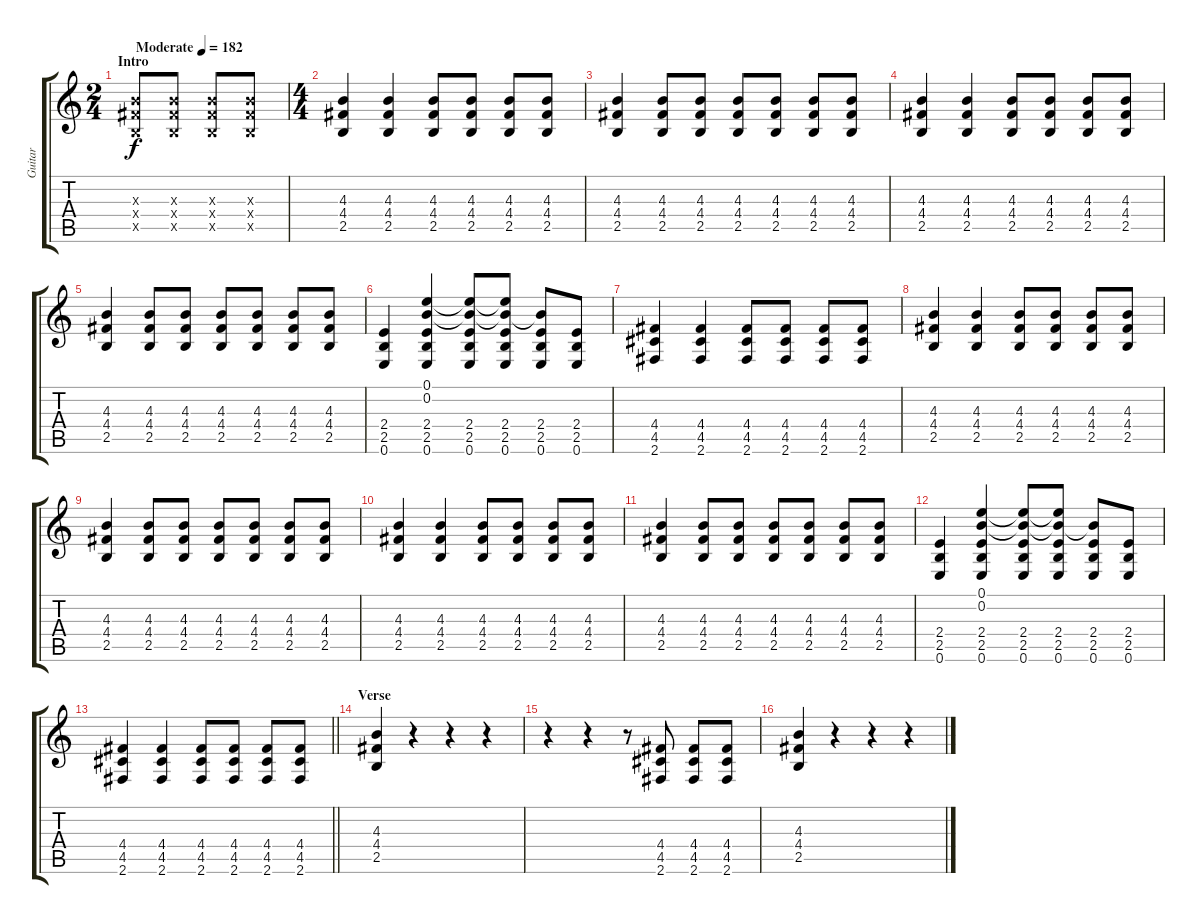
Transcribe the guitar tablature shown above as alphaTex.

\track ("Guitar" "Guitar") {instrument distortionguitar}
\staff {score tabs}
\tuning (E4 B3 G3 D3 A2 E2) {hide}
\ts (2 4)
\section ("" "Intro")
\tempo (182 "Moderate")
\clef g2
\ks c
(4.3{x} 4.4{x} 2.5{x}).8{dy f instrument distortionguitar} (4.3{x} 4.4{x} 2.5{x}).8 (4.3{x} 4.4{x} 2.5{x}).8 (4.3{x} 4.4{x} 2.5{x}).8 |
\ts (4 4)
(4.3 4.4 2.5).4 (4.3 4.4 2.5).4 (4.3 4.4 2.5).8 (4.3 4.4 2.5).8 (4.3 4.4 2.5).8 (4.3 4.4 2.5).8 |
(4.3 4.4 2.5).4 (4.3 4.4 2.5).8 (4.3 4.4 2.5).8 (4.3 4.4 2.5).8 (4.3 4.4 2.5).8 (4.3 4.4 2.5).8 (4.3 4.4 2.5).8 |
(4.3 4.4 2.5).4 (4.3 4.4 2.5).4 (4.3 4.4 2.5).8 (4.3 4.4 2.5).8 (4.3 4.4 2.5).8 (4.3 4.4 2.5).8 |
(4.3 4.4 2.5).4 (4.3 4.4 2.5).8 (4.3 4.4 2.5).8 (4.3 4.4 2.5).8 (4.3 4.4 2.5).8 (4.3 4.4 2.5).8 (4.3 4.4 2.5).8 |
(2.4 2.5 0.6).4 (0.1 0.2 2.4 2.5 0.6).4 (0.1{t} 0.2{t} 2.4 2.5 0.6).8 (0.1{t} 0.2{t} 2.4 2.5 0.6).8 (0.2{t} 2.4 2.5 0.6).8 (2.4 2.5 0.6).8 |
(4.4 4.5 2.6).4 (4.4 4.5 2.6).4 (4.4 4.5 2.6).8 (4.4 4.5 2.6).8 (4.4 4.5 2.6).8 (4.4 4.5 2.6).8 |
(4.3 4.4 2.5).4 (4.3 4.4 2.5).4 (4.3 4.4 2.5).8 (4.3 4.4 2.5).8 (4.3 4.4 2.5).8 (4.3 4.4 2.5).8 |
(4.3 4.4 2.5).4 (4.3 4.4 2.5).8 (4.3 4.4 2.5).8 (4.3 4.4 2.5).8 (4.3 4.4 2.5).8 (4.3 4.4 2.5).8 (4.3 4.4 2.5).8 |
(4.3 4.4 2.5).4 (4.3 4.4 2.5).4 (4.3 4.4 2.5).8 (4.3 4.4 2.5).8 (4.3 4.4 2.5).8 (4.3 4.4 2.5).8 |
(4.3 4.4 2.5).4 (4.3 4.4 2.5).8 (4.3 4.4 2.5).8 (4.3 4.4 2.5).8 (4.3 4.4 2.5).8 (4.3 4.4 2.5).8 (4.3 4.4 2.5).8 |
(2.4 2.5 0.6).4 (0.1 0.2 2.4 2.5 0.6).4 (0.1{t} 0.2{t} 2.4 2.5 0.6).8 (0.1{t} 0.2{t} 2.4 2.5 0.6).8 (0.2{t} 2.4 2.5 0.6).8 (2.4 2.5 0.6).8 |
\barLineRight lightlight
(4.4 4.5 2.6).4 (4.4 4.5 2.6).4 (4.4 4.5 2.6).8 (4.4 4.5 2.6).8 (4.4 4.5 2.6).8 (4.4 4.5 2.6).8 |
\section ("" "Verse")
(4.3 4.4 2.5).4 r.4 r.4 r.4 |
r.4 r.4 r.8 (4.4 4.5 2.6).8 (4.4 4.5 2.6).8 (4.4 4.5 2.6).8 |
(4.3 4.4 2.5).4 r.4 r.4 r.4
